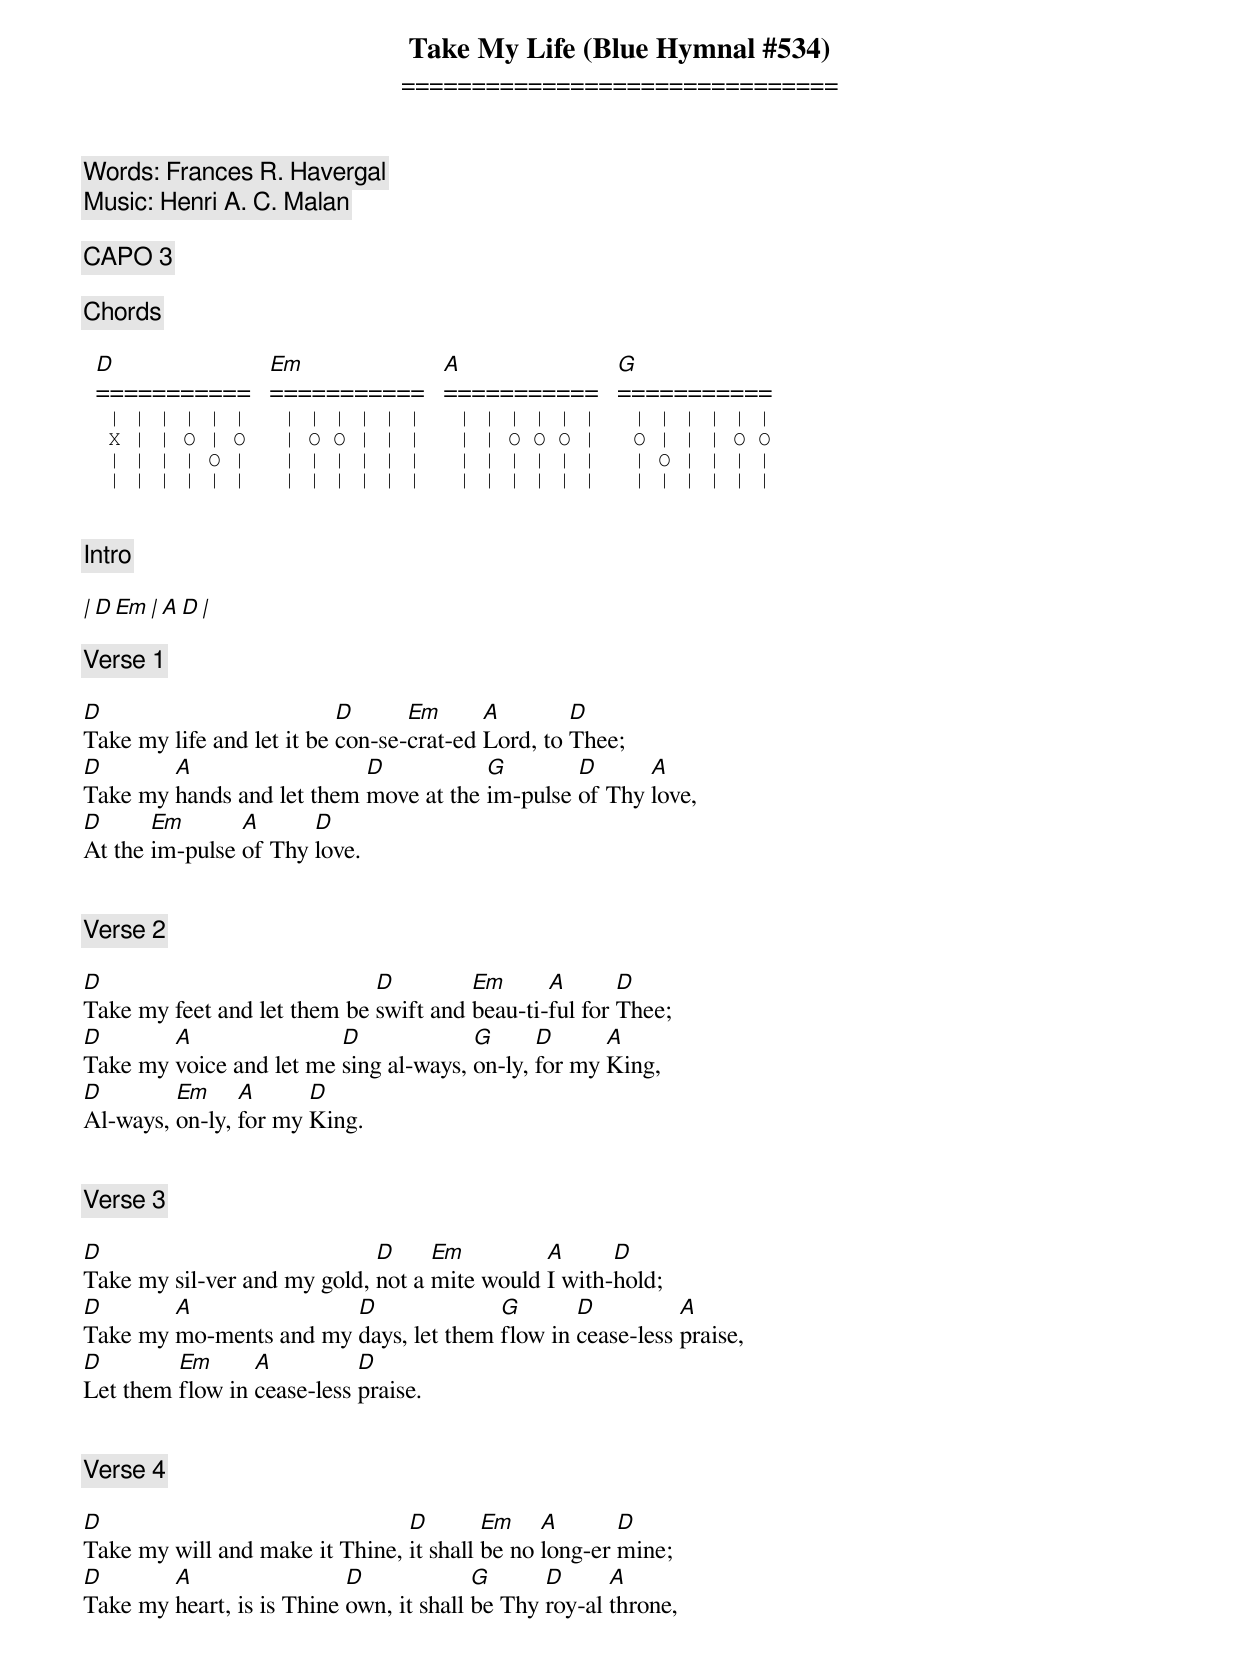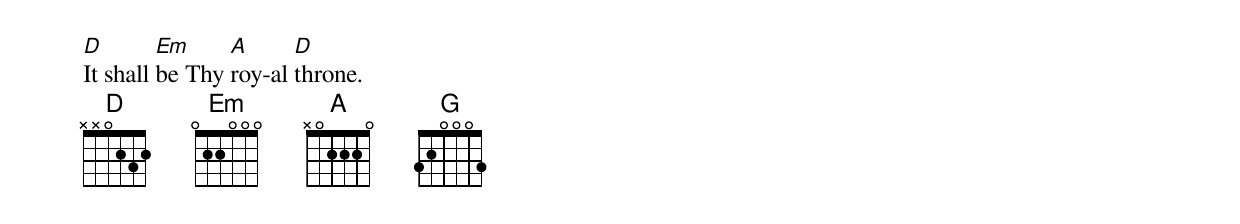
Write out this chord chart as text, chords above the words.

Take My Life (Blue Hymnal #534)
===============================

Words: Frances R. Havergal
Music: Henri A. C. Malan

[ CAPO 3 ]

[ Chords ]

  D             Em            A             G
  ===========   ===========   ===========   ===========
  | | | | | |   | | | | | |   | | | | | |   | | | | | |
  X | | O | O   | O O | | |   | | O O O |   O | | | O O
  | | | | O |   | | | | | |   | | | | | |   | O | | | |
  | | | | | |   | | | | | |   | | | | | |   | | | | | |


[ Intro ]

| D Em  | A D  |

[ Verse 1 ]

D                          D      Em      A        D
Take my life and let it be con-se-crat-ed Lord, to Thee;
D       A                  D           G        D      A
Take my hands and let them move at the im-pulse of Thy love,
D      Em       A      D
At the im-pulse of Thy love.


[ Verse 2 ]

D                            D         Em      A       D
Take my feet and let them be swift and beau-ti-ful for Thee;
D       A                D             G      D      A
Take my voice and let me sing al-ways, on-ly, for my King,
D        Em     A      D
Al-ways, on-ly, for my King.


[ Verse 3 ]

D                            D     Em         A      D
Take my sil-ver and my gold, not a mite would I with-hold;
D       A               D              G       D          A
Take my mo-ments and my days, let them flow in cease-less praise,
D        Em      A          D
Let them flow in cease-less praise.


[ Verse 4 ]

D                               D        Em    A       D
Take my will and make it Thine, it shall be no long-er mine;
D       A                  D             G      D      A
Take my heart, is is Thine own, it shall be Thy roy-al throne,
D        Em     A      D
It shall be Thy roy-al throne.
